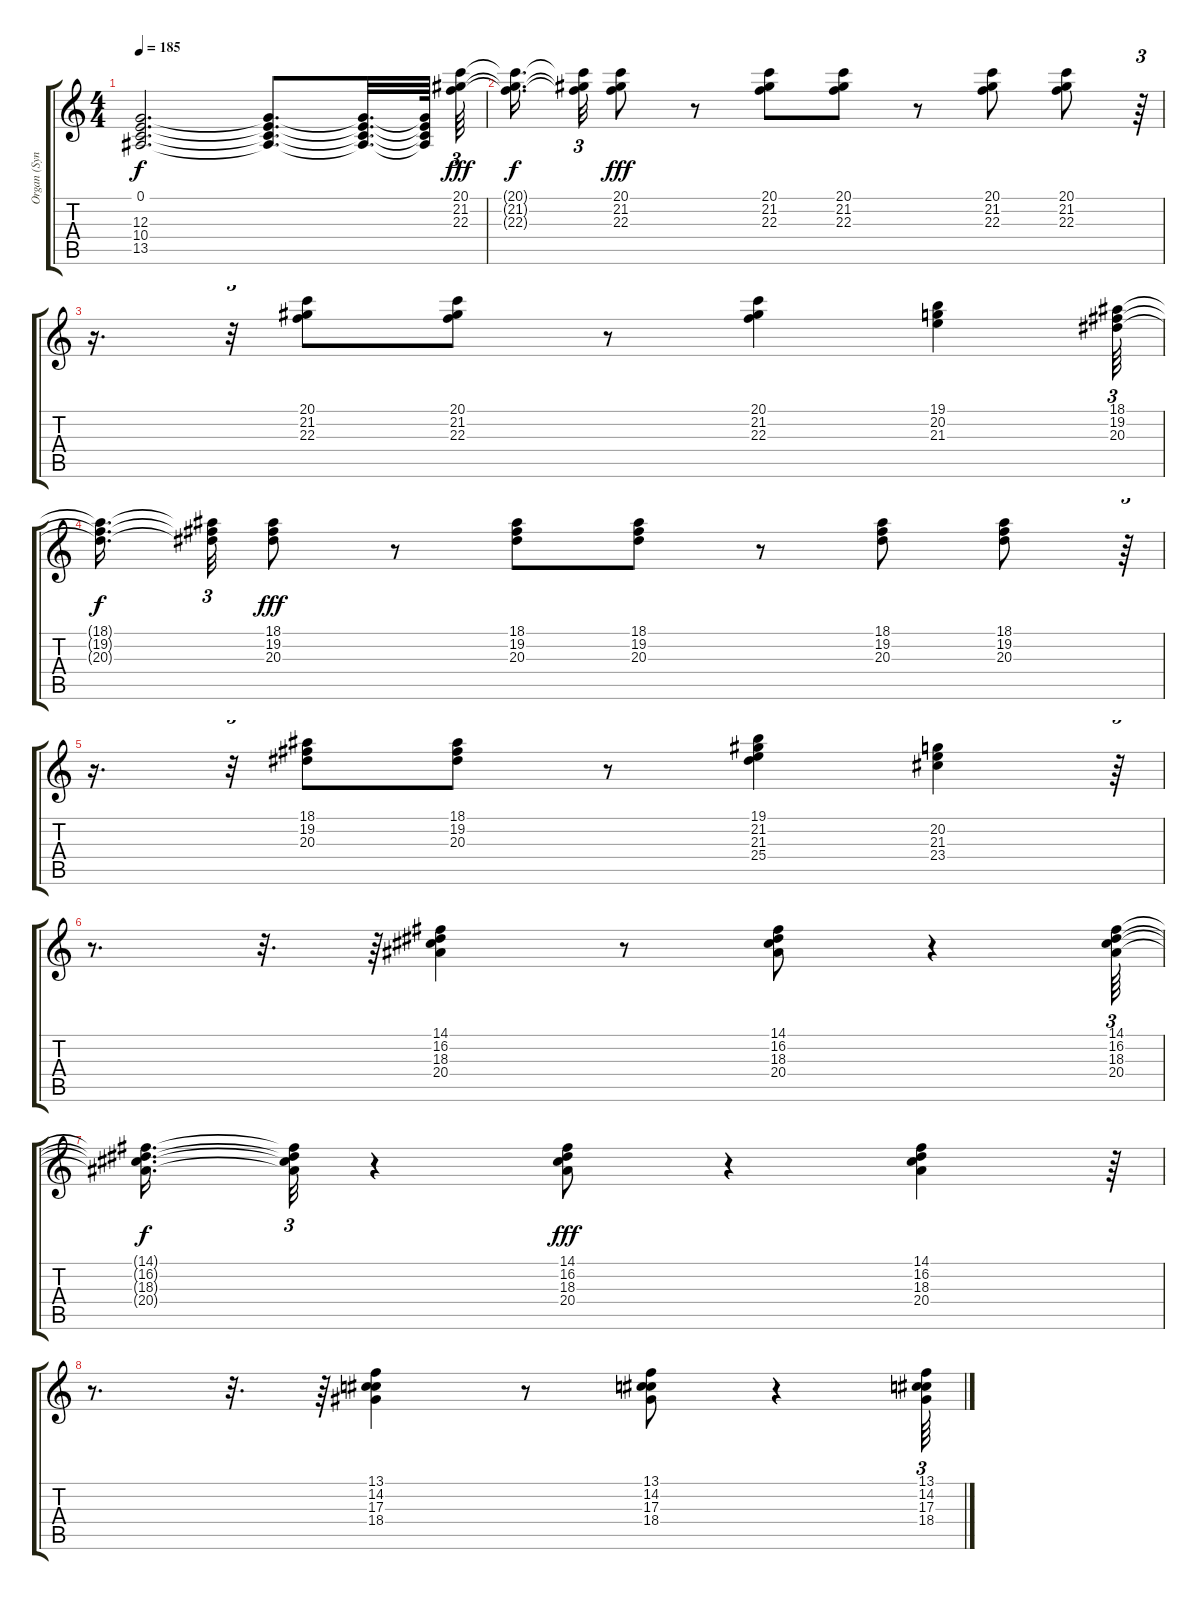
\track ("Organ (Synth IV)" "Organ (Syn") {instrument rockorgan}
\staff {score tabs}
\tuning (E4 B3 G3 D3 A2 E2) {hide}
\ts (4 4)
\tempo 185
\clef g2
\ks c
(0.1{t} 12.3{t} 10.4{t} 13.5{t}).2{d dy f} (0.1{t} 12.3{t} 10.4{t} 13.5{t}).8{d} (0.1{t} 12.3{t} 10.4{t} 13.5{t}).32{d} (0.1{t} 12.3{t} 10.4{t} 13.5{t}).64 (20.1 21.2 22.3).64{tu (3 2) dy fff} |
(20.1{t} 21.2{t} 22.3{t}).16{d dy f beam splitsecondary} (20.1{t} 21.2{t} 22.3{t}).32{tu (3 2)} (20.1 21.2 22.3).8{dy fff} r.8 (20.1 21.2 22.3).8 (20.1 21.2 22.3).8 r.8 (20.1 21.2 22.3).8 (20.1 21.2 22.3).8 r.64{tu (3 2)} |
r.16{d} r.32{tu (3 2)} (20.1 21.2 22.3).8 (20.1 21.2 22.3).8 r.8 (20.1 21.2 22.3).4 (19.1 20.2 21.3).4 (18.1 19.2 20.3).64{tu (3 2)} |
(18.1{t} 19.2{t} 20.3{t}).16{d dy f beam splitsecondary} (18.1{t} 19.2{t} 20.3{t}).32{tu (3 2)} (18.1 19.2 20.3).8{dy fff} r.8 (18.1 19.2 20.3).8 (18.1 19.2 20.3).8 r.8 (18.1 19.2 20.3).8 (18.1 19.2 20.3).8 r.64{tu (3 2)} |
r.16{d} r.32{tu (3 2)} (18.1 19.2 20.3).8 (18.1 19.2 20.3).8 r.8 (19.1 21.2 21.3 25.4).4 (20.2 21.3 23.4).4 r.64{tu (3 2)} |
r.8{d} r.32{d} r.64 (14.1 16.2 18.3 20.4).4 r.8 (14.1 16.2 18.3 20.4).8 r.4 (14.1 16.2 18.3 20.4).64{tu (3 2)} |
(14.1{t} 16.2{t} 18.3{t} 20.4{t}).16{d dy f} (14.1{t} 16.2{t} 18.3{t} 20.4{t}).32{tu (3 2)} r.4 (14.1 16.2 18.3 20.4).8{dy fff} r.4 (14.1 16.2 18.3 20.4).4 r.64{tu (3 2)} |
r.8{d} r.32{d} r.64 (13.1 14.2 17.3 18.4).4 r.8 (13.1 14.2 17.3 18.4).8 r.4 (13.1 14.2 17.3 18.4).64{tu (3 2)}
